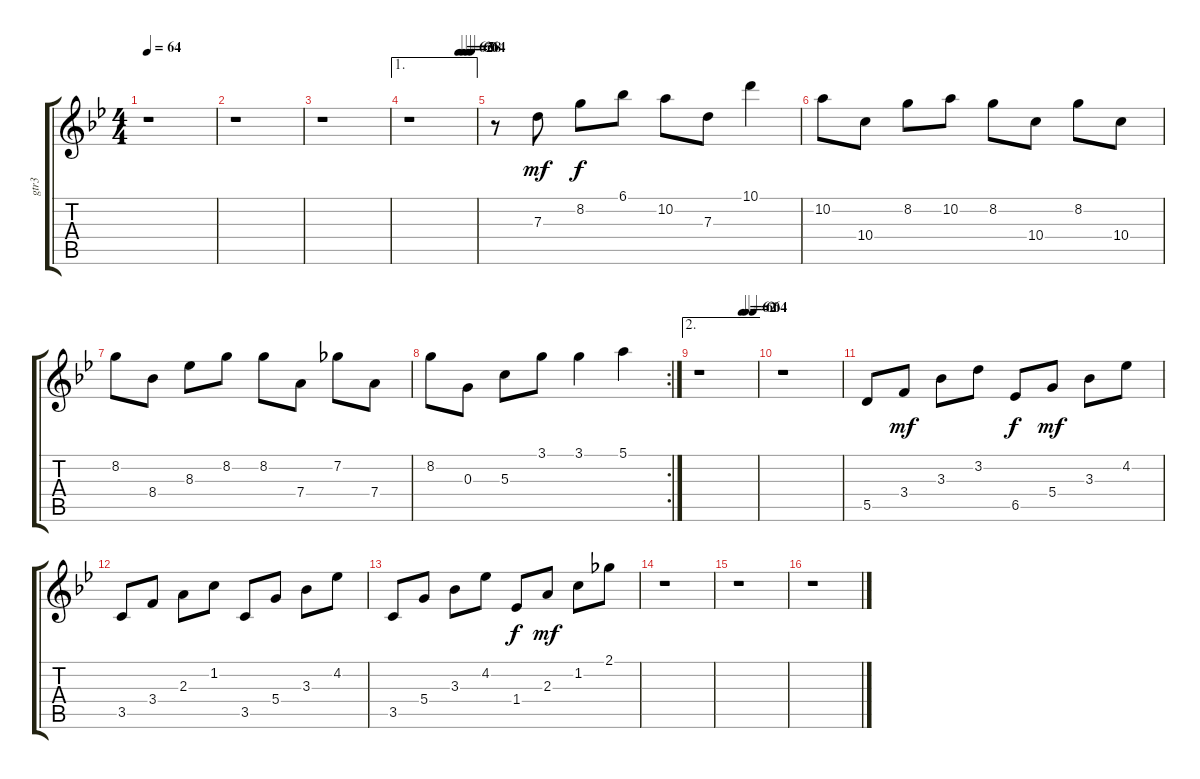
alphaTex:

\track ("gtr3" "gtr3") {instrument acousticguitarsteel}
\staff {score tabs}
\tuning (E4 B3 G3 D3 A2 E2) {hide}
\ts (4 4)
\tempo 64
\clef g2
\ks gminor
r.1{dy f} |
r.1 |
r.1 |
\ae 1
\tempo (62 0.75)
\tempo (60 0.8125)
\tempo (58 0.875)
\tempo (64 0.9375)
r.1 |
r.8 7.3.8{dy mf} 8.2.8{dy f} 6.1.8 10.2.8 7.3.8 10.1.4 |
10.2.8 10.4.8 8.2.8 10.2.8 8.2.8 10.4.8 8.2.8 10.4.8 |
8.2.8 8.4.8 8.3.8 8.2.8 8.2.8 7.4.8 7.2.8 7.4.8 |
\rc 2
8.2.8 0.3.8 5.3.8 3.1.8 3.1.4 5.1.4 |
\ae 2
\tempo (62 0.75)
\tempo (60 0.8125)
\tempo (64 0.9375)
r.1 |
r.1 |
5.5.8 3.4.8{dy mf} 3.3.8 3.2.8 6.5.8{dy f} 5.4.8{dy mf} 3.3.8 4.2.8 |
3.5.8 3.4.8 2.3.8 1.2.8 3.5.8 5.4.8 3.3.8 4.2.8 |
3.5.8 5.4.8 3.3.8 4.2.8 1.4.8{dy f} 2.3.8{dy mf} 1.2.8 2.1.8 |
r.1 |
r.1 |
r.1
